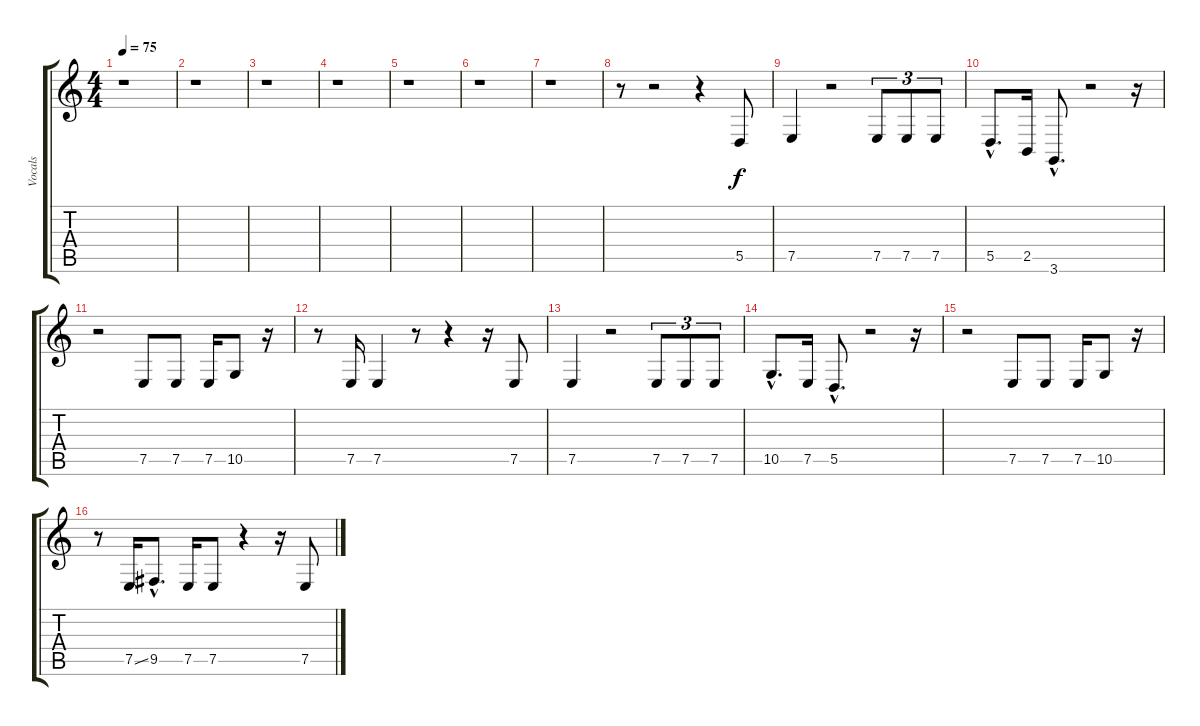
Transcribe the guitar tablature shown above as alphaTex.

\track ("Vocals" "Vocals") {instrument altosax}
\staff {score tabs}
\tuning (E4 B3 G3 D3 A2 E2) {hide}
\ts (4 4)
\tempo 75
\clef g2
\ks c
r.1{dy f instrument altosax} |
r.1 |
r.1 |
r.1 |
r.1 |
r.1 |
r.1 |
r.8 r.2 r.4 5.5.8 |
7.5.4 r.2 7.5.8{tu (3 2)} 7.5.8{tu (3 2)} 7.5.8{tu (3 2)} |
5.5{hac}.8{d} 2.5.16 3.6{hac}.8{d} r.2 r.16 |
r.2 7.5.8 7.5.8 7.5.16 10.5.8 r.16 |
r.8 7.5.16 7.5.4 r.8 r.4 r.16 7.5.8 |
7.5.4 r.2 7.5.8{tu (3 2)} 7.5.8{tu (3 2)} 7.5.8{tu (3 2)} |
10.5{hac}.8{d} 7.5.16 5.5{hac}.8{d} r.2 r.16 |
r.2 7.5.8 7.5.8 7.5.16 10.5.8 r.16 |
r.8 7.5{ss}.16 9.5{hac}.8{d} 7.5.16 7.5.8 r.4 r.16 7.5.8
